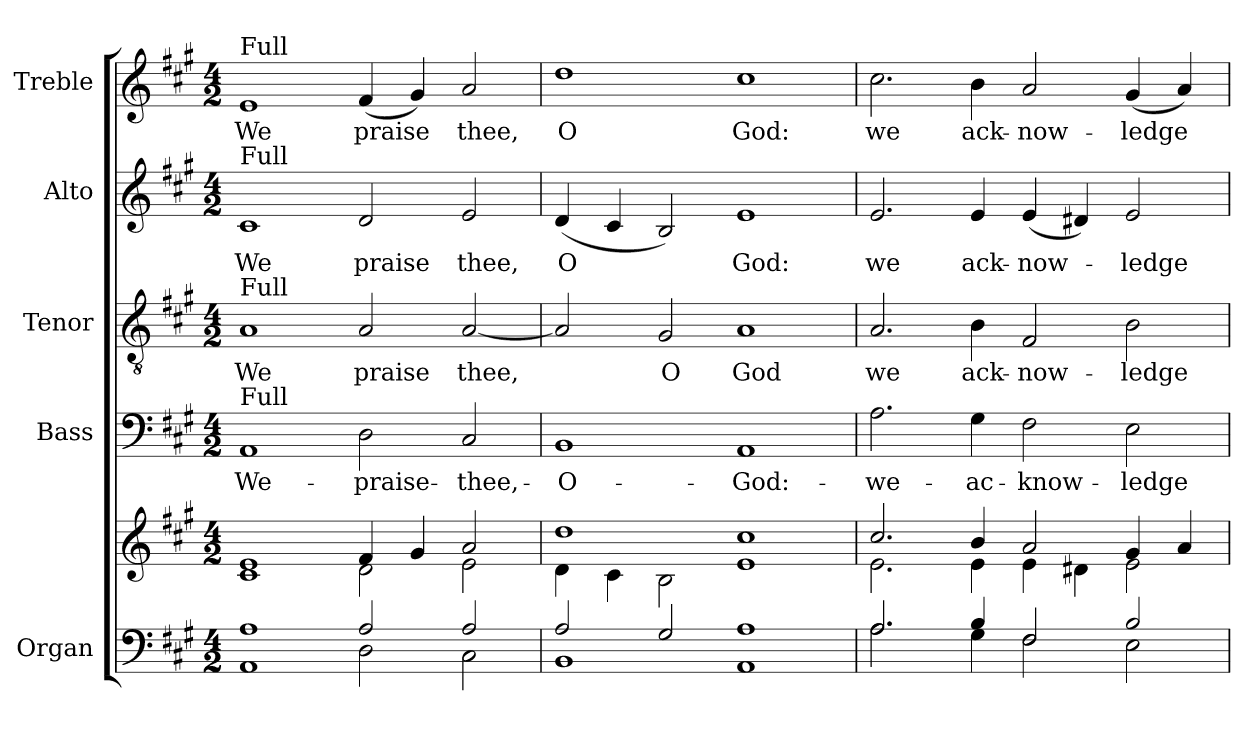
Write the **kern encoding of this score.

**kern	**kern	**kern	**text	**kern	**text	**kern	**text	**kern	**text
*part5	*part5	*part4	*part4	*part3	*part3	*part2	*part2	*part1	*part1
*staff6	*staff5	*staff4	*staff4	*staff3	*staff3	*staff2	*staff2	*staff1	*staff1
*I"Organ	*	*I"Bass	*	*I"Tenor	*	*I"Alto	*	*I"Treble	*
*I'Org.	*	*I'B.	*	*I'T.	*	*I'A.	*	*I'Tr.	*
!!LO:PB:g=z
*clefF4	*clefG2	*clefF4	*	*clefGv2	*	*clefG2	*	*clefG2	*
*	*	*	*	*ITrd7c12	*	*	*	*	*
*k[f#c#g#]	*k[f#c#g#]	*k[f#c#g#]	*	*k[f#c#g#]	*	*k[f#c#g#]	*	*k[f#c#g#]	*
*A:	*A:	*A:	*	*A:	*	*A:	*	*A:	*
*M4/2	*M4/2	*M4/2	*	*M4/2	*	*M4/2	*	*M4/2	*
=1	=1	=1	=1	=1	=1	=1	=1	=1	=1
*^	*^	*	*	*	*	*	*	*	*
!	!	!	!	!	!LO:LY:b:color=#000000	!	!	!	!	!	!
!	!	!	!	!	!	!	!LO:LY:b:color=#000000	!	!	!	!
!	!	!	!	!	!	!	!	!	!LO:LY:b:color=#000000	!	!
!	!	!	!	!	!	!	!	!	!	!LO:TX:a:t=Full	!
!	!	!	!	!	!	!	!	!LO:TX:a:t=Full	!	!	!
!	!	!	!	!	!	!LO:TX:a:t=Full	!	!	!	!	!
!	!	!	!	!LO:TX:a:t=Full	!	!	!	!	!	!	!
!	!	!	!	!	!	!	!	!	!	!	!LO:LY:b:color=#000000
1Ai	1AAi	1ei	1c#i	1AAi	We-	1AAi	We	1c#i	We	1ei	We
!	!	!	!	!	!LO:LY:b:color=#000000	!	!	!	!	!	!
!	!	!	!	!	!	!	!LO:LY:b:color=#000000	!	!	!	!
!	!	!	!	!	!	!	!	!	!LO:LY:b:color=#000000	!	!
!	!	!	!	!	!	!	!	!	!	!	!LO:LY:b:color=#000000
2Ai/	2Di\	4f#i/	2di\	2Di\	-praise-	2AAi/	praise	2di/	praise	(4f#i/	praise
.	.	4g#i/	.	.	.	.	.	.	.	4g#i/)	.
!	!	!	!	!	!LO:LY:b:color=#000000	!	!	!	!	!	!
!	!	!	!	!	!	!	!LO:LY:b:color=#000000	!	!	!	!
!	!	!	!	!	!	!	!	!	!LO:LY:b:color=#000000	!	!
!	!	!	!	!	!	!	!	!	!	!	!LO:LY:b:color=#000000
2Ai/	2C#i\	2ai/	2ei\	2C#i/	-thee,-	[2AAi/	thee,	2ei/	thee,	2ai/	thee,
=2	=2	=2	=2	=2	=2	=2	=2	=2	=2	=2	=2
!	!	!	!	!	!LO:LY:b:color=#000000	!	!	!	!	!	!
!	!	!	!	!	!	!	!	!	!LO:LY:b:color=#000000	!	!
!	!	!	!	!	!	!	!	!	!	!	!LO:LY:b:color=#000000
2Ai/	1BBi	1ddi	4di\	1BBi	-O-	2AAi/]	.	(4di/	O	1ddi	O
.	.	.	4c#i\	.	.	.	.	4c#i/	.	.	.
!	!	!	!	!	!	!	!LO:LY:b:color=#000000	!	!	!	!
2G#i/	.	.	2Bi\	.	.	2GG#i/	O	2Bi/)	.	.	.
!	!	!	!	!	!LO:LY:b:color=#000000	!	!	!	!	!	!
!	!	!	!	!	!	!	!LO:LY:b:color=#000000	!	!	!	!
!	!	!	!	!	!	!	!	!	!LO:LY:b:color=#000000	!	!
!	!	!	!	!	!	!	!	!	!	!	!LO:LY:b:color=#000000
1Ai	1AAi	1cc#i	1ei	1AAi	-God:-	1AAi	God	1ei	God:	1cc#i	God:
=3	=3	=3	=3	=3	=3	=3	=3	=3	=3	=3	=3
!	!	!	!	!	!LO:LY:b:color=#000000	!	!	!	!	!	!
!	!	!	!	!	!	!	!LO:LY:b:color=#000000	!	!	!	!
!	!	!	!	!	!	!	!	!	!LO:LY:b:color=#000000	!	!
!	!	!	!	!	!	!	!	!	!	!	!LO:LY:b:color=#000000
2.Ai/	2.Ai\	2.cc#i/	2.ei\	2.Ai\	-we-	2.AAi/	we	2.ei/	we	2.cc#i\	we
!	!	!	!	!	!LO:LY:b:color=#000000	!	!	!	!	!	!
!	!	!	!	!	!	!	!LO:LY:b:color=#000000	!	!	!	!
!	!	!	!	!	!	!	!	!	!LO:LY:b:color=#000000	!	!
!	!	!	!	!	!	!	!	!	!	!	!LO:LY:b:color=#000000
4Bi/	4G#i\	4bi/	4ei\	4G#i\	-ac-	4BBi\	ack-	4ei/	ack-	4bi\	ack-
!	!	!	!	!	!LO:LY:b:color=#000000	!	!	!	!	!	!
!	!	!	!	!	!	!	!LO:LY:b:color=#000000	!	!	!	!
!	!	!	!	!	!	!	!	!	!LO:LY:b:color=#000000	!	!
!	!	!	!	!	!	!	!	!	!	!	!LO:LY:b:color=#000000
2F#i/	2F#i\	2ai/	4ei\	2F#i\	-know-	2FF#i/	-now-	(4ei/	-now-	2ai/	-now-
.	.	.	4d#Xi\	.	.	.	.	4d#Xi/)	.	.	.
!	!	!	!	!	!LO:LY:b:color=#000000	!	!	!	!	!	!
!	!	!	!	!	!	!	!LO:LY:b:color=#000000	!	!	!	!
!	!	!	!	!	!	!	!	!	!LO:LY:b:color=#000000	!	!
!	!	!	!	!	!	!	!	!	!	!	!LO:LY:b:color=#000000
2Bi/	2Ei\	4g#i/	2ei\	2Ei\	-ledge	2BBi\	-ledge	2ei/	-ledge	(4g#i/	-ledge
.	.	4ai/	.	.	.	.	.	.	.	4ai/)	.
*v	*v	*	*	*	*	*	*	*	*	*	*
*	*v	*v	*	*	*	*	*	*	*	*
=	=	=	=	=	=	=	=	=	=
*-	*-	*-	*-	*-	*-	*-	*-	*-	*-
